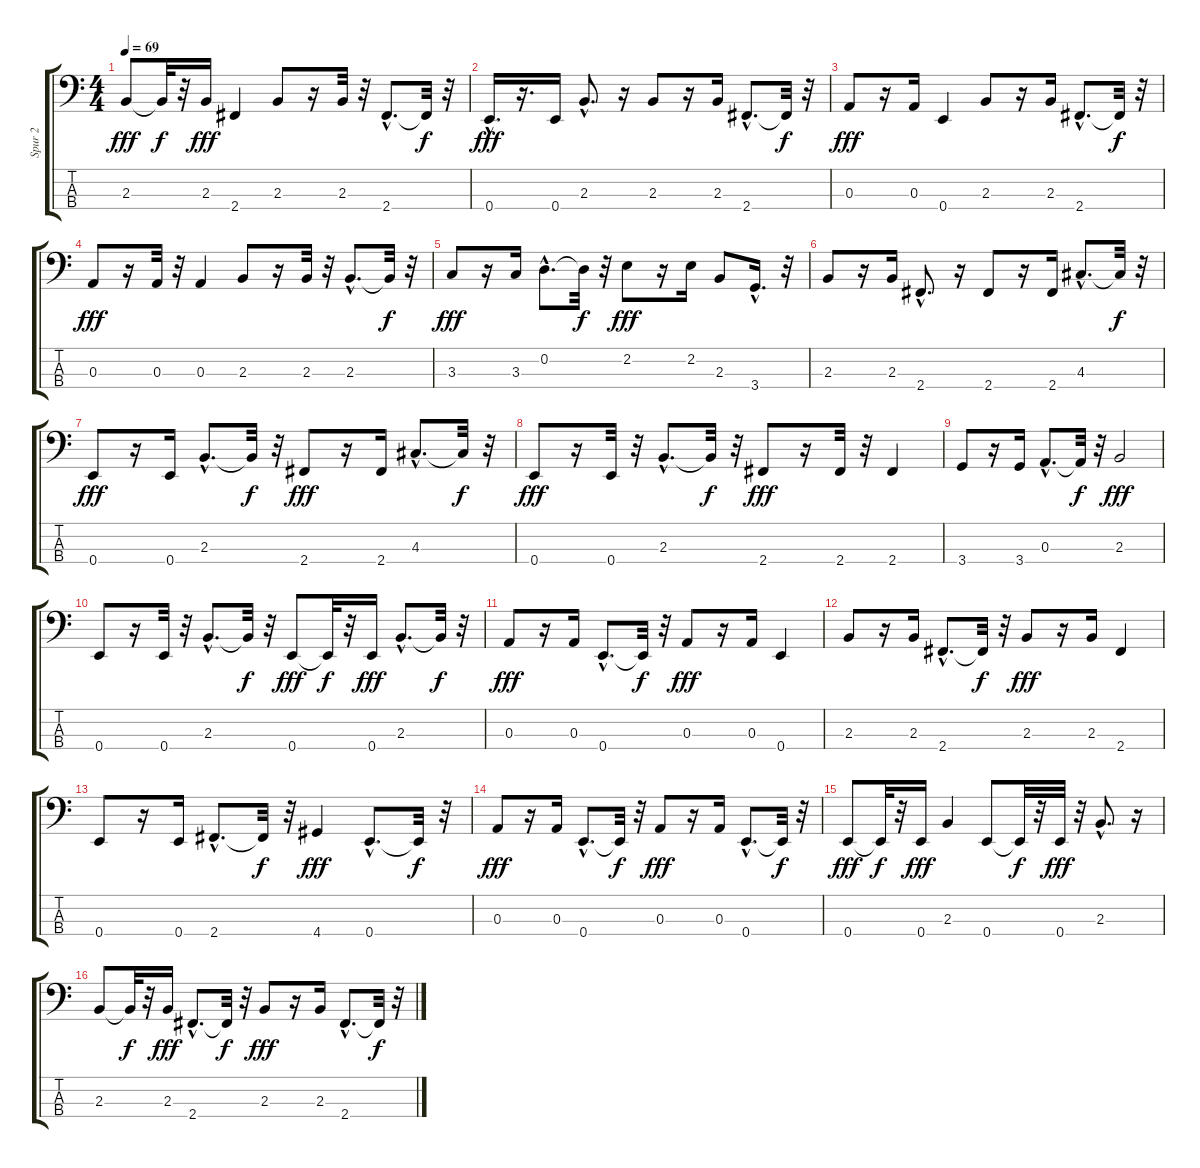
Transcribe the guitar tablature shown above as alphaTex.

\track ("Spur 2" "Spur 2") {instrument electricbassfinger}
\staff {score tabs}
\tuning (G2 D2 A1 E1) {hide}
\ts (4 4)
\tempo 69
\clef f4
\ks c
2.3.8{dy fff} 2.3{t}.32{dy f} r.32 2.3.16{dy fff} 2.4.4 2.3.8 r.16 2.3.32 r.32 2.4{hac}.8{d} 2.4{t}.32{dy f} r.32 |
0.4{hac}.16{d dy fff} r.16{d} 0.4.16 2.3{hac}.8{d} r.16 2.3.8 r.16 2.3.16 2.4{hac}.8{d} 2.4{t}.32{dy f} r.32 |
0.3.8{dy fff} r.16 0.3.16 0.4.4 2.3.8 r.16 2.3.16 2.4{hac}.8{d} 2.4{t}.32{dy f} r.32 |
0.3.8{dy fff} r.16 0.3.32 r.32 0.3.4 2.3.8 r.16 2.3.32 r.32 2.3{hac}.8{d} 2.3{t}.32{dy f} r.32 |
3.3.8{dy fff} r.16 3.3.16 0.2{hac}.8{d} 0.2{t}.32{dy f} r.32 2.2.8{dy fff} r.16 2.2.16 2.3.8 3.4{hac}.16{d} r.32 |
2.3.8 r.16 2.3.16 2.4{hac}.8{d} r.16 2.4.8 r.16 2.4.16 4.3{hac}.8{d} 4.3{t}.32{dy f} r.32 |
0.4.8{dy fff} r.16 0.4.16 2.3{hac}.8{d} 2.3{t}.32{dy f} r.32 2.4.8{dy fff} r.16 2.4.16 4.3{hac}.8{d} 4.3{t}.32{dy f} r.32 |
0.4.8{dy fff} r.16 0.4.32 r.32 2.3{hac}.8{d} 2.3{t}.32{dy f} r.32 2.4.8{dy fff} r.16 2.4.32 r.32 2.4.4 |
3.4.8 r.16 3.4.16 0.3{hac}.8{d} 0.3{t}.32{dy f} r.32 2.3.2{dy fff} |
0.4.8 r.16 0.4.32 r.32 2.3{hac}.8{d} 2.3{t}.32{dy f} r.32 0.4.8{dy fff} 0.4{t}.32{dy f} r.32 0.4.16{dy fff} 2.3{hac}.8{d} 2.3{t}.32{dy f} r.32 |
0.3.8{dy fff} r.16 0.3.16 0.4{hac}.8{d} 0.4{t}.32{dy f} r.32 0.3.8{dy fff} r.16 0.3.16 0.4.4 |
2.3.8 r.16 2.3.16 2.4{hac}.8{d} 2.4{t}.32{dy f} r.32 2.3.8{dy fff} r.16 2.3.16 2.4.4 |
0.4.8 r.16 0.4.16 2.4{hac}.8{d} 2.4{t}.32{dy f} r.32 4.4.4{dy fff} 0.4{hac}.8{d} 0.4{t}.32{dy f} r.32 |
0.3.8{dy fff} r.16 0.3.16 0.4{hac}.8{d} 0.4{t}.32{dy f} r.32 0.3.8{dy fff} r.16 0.3.16 0.4{hac}.8{d} 0.4{t}.32{dy f} r.32 |
0.4.8{dy fff} 0.4{t}.32{dy f} r.32 0.4.16{dy fff} 2.3.4 0.4.8 0.4{t}.32{dy f} r.32 0.4.32{dy fff} r.32 2.3{hac}.8{d} r.16 |
2.3.8 2.3{t}.32{dy f} r.32 2.3.16{dy fff} 2.4{hac}.8{d} 2.4{t}.32{dy f} r.32 2.3.8{dy fff} r.16 2.3.16 2.4{hac}.8{d} 2.4{t}.32{dy f} r.32
